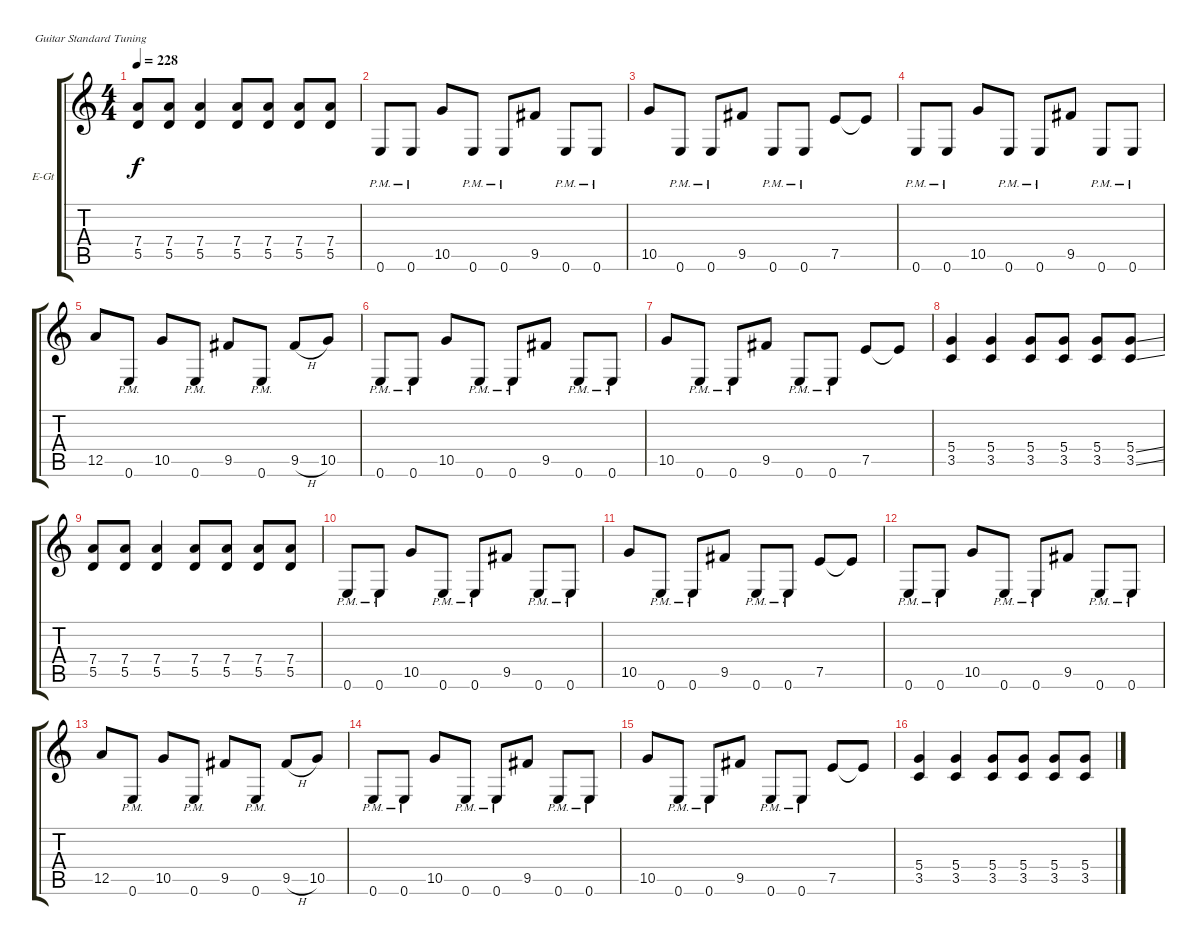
\bracketExtendMode groupsimilarinstruments
\firstSystemTrackNameOrientation horizontal
\otherSystemsTrackNameOrientation horizontal
\track ("Electric Guitar 1" "E-Gt") {instrument distortionguitar}
\staff {score tabs}
\tuning (E4 B3 G3 D3 A2 E2)
\ts (4 4)
\tempo 228
\clef g2
\ks c
(7.4{t} 5.5{t}).8{dy f} (7.4 5.5).8 (7.4 5.5).4 (7.4 5.5).8 (7.4 5.5).8 (7.4 5.5).8 (7.4 5.5).8 |
0.6{pm}.8 0.6{pm}.8 10.5.8 0.6{pm}.8 0.6{pm}.8 9.5.8 0.6{pm}.8 0.6{pm}.8 |
10.5.8 0.6{pm}.8 0.6{pm}.8 9.5.8 0.6{pm}.8 0.6{pm}.8 7.5.8 7.5{t}.8 |
0.6{pm}.8 0.6{pm}.8 10.5.8 0.6{pm}.8 0.6{pm}.8 9.5.8 0.6{pm}.8 0.6{pm}.8 |
12.5.8 0.6{pm}.8 10.5.8 0.6{pm}.8 9.5.8 0.6{pm}.8 9.5{h}.8 10.5.8 |
0.6{pm}.8 0.6{pm}.8 10.5.8 0.6{pm}.8 0.6{pm}.8 9.5.8 0.6{pm}.8 0.6{pm}.8 |
10.5.8 0.6{pm}.8 0.6{pm}.8 9.5.8 0.6{pm}.8 0.6{pm}.8 7.5.8 7.5{t}.8 |
(5.4 3.5).4 (5.4 3.5).4 (5.4 3.5).8 (5.4 3.5).8 (5.4 3.5).8 (5.4{ss} 3.5{ss}).8 |
(7.4 5.5).8 (7.4 5.5).8 (7.4 5.5).4 (7.4 5.5).8 (7.4 5.5).8 (7.4 5.5).8 (7.4 5.5).8 |
0.6{pm}.8 0.6{pm}.8 10.5.8 0.6{pm}.8 0.6{pm}.8 9.5.8 0.6{pm}.8 0.6{pm}.8 |
10.5.8 0.6{pm}.8 0.6{pm}.8 9.5.8 0.6{pm}.8 0.6{pm}.8 7.5.8 7.5{t}.8 |
0.6{pm}.8 0.6{pm}.8 10.5.8 0.6{pm}.8 0.6{pm}.8 9.5.8 0.6{pm}.8 0.6{pm}.8 |
12.5.8 0.6{pm}.8 10.5.8 0.6{pm}.8 9.5.8 0.6{pm}.8 9.5{h}.8 10.5.8 |
0.6{pm}.8 0.6{pm}.8 10.5.8 0.6{pm}.8 0.6{pm}.8 9.5.8 0.6{pm}.8 0.6{pm}.8 |
10.5.8 0.6{pm}.8 0.6{pm}.8 9.5.8 0.6{pm}.8 0.6{pm}.8 7.5.8 7.5{t}.8 |
(5.4 3.5).4 (5.4 3.5).4 (5.4 3.5).8 (5.4 3.5).8 (5.4 3.5).8 (5.4{ss} 3.5{ss}).8
